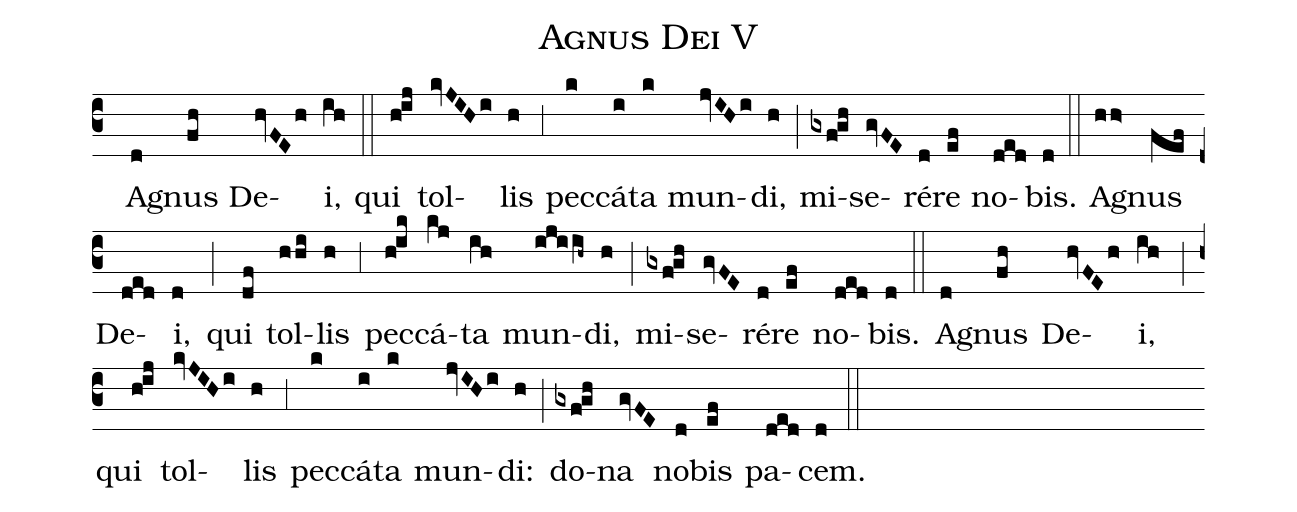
name:Agnus Dei V;
mode:V;
commentary:(X.) XIII. s.;
%%
(c3) () A(d)gnus(fh) De(hvFEh)i,(ih) (::) qui(h!ij) tol(kvJIHi)lis(h) (,3) pec(k)cá(i)ta(k) mun(jvIHi)di,(h) (;) mi(gxf!gh)se(gvFE)ré(d)re(ef) no(ded)bis.(d) (::) A(hh>)gnus(fef) De(ded)i,(d) (;) qui(df) tol(hhi)lis(h) (,3) pec(h!ik)cá(kj)ta(ih) mun(ijiih~)di,(h) (;) mi(gxf!gh)se(gvFE)ré(d)re(ef) no(ded)bis.(d) (::) A(d)gnus(fh) De(hvFEh)i,(ih) (;) qui(h!ij) tol(kvJIHi)lis(h) (,3) pec(k)cá(i)ta(k) mun(jvIHi)di:(h) (;) do(gxf!gh)na(gvFE) no(d)bis(ef) pa(ded)cem.(d) (::)
